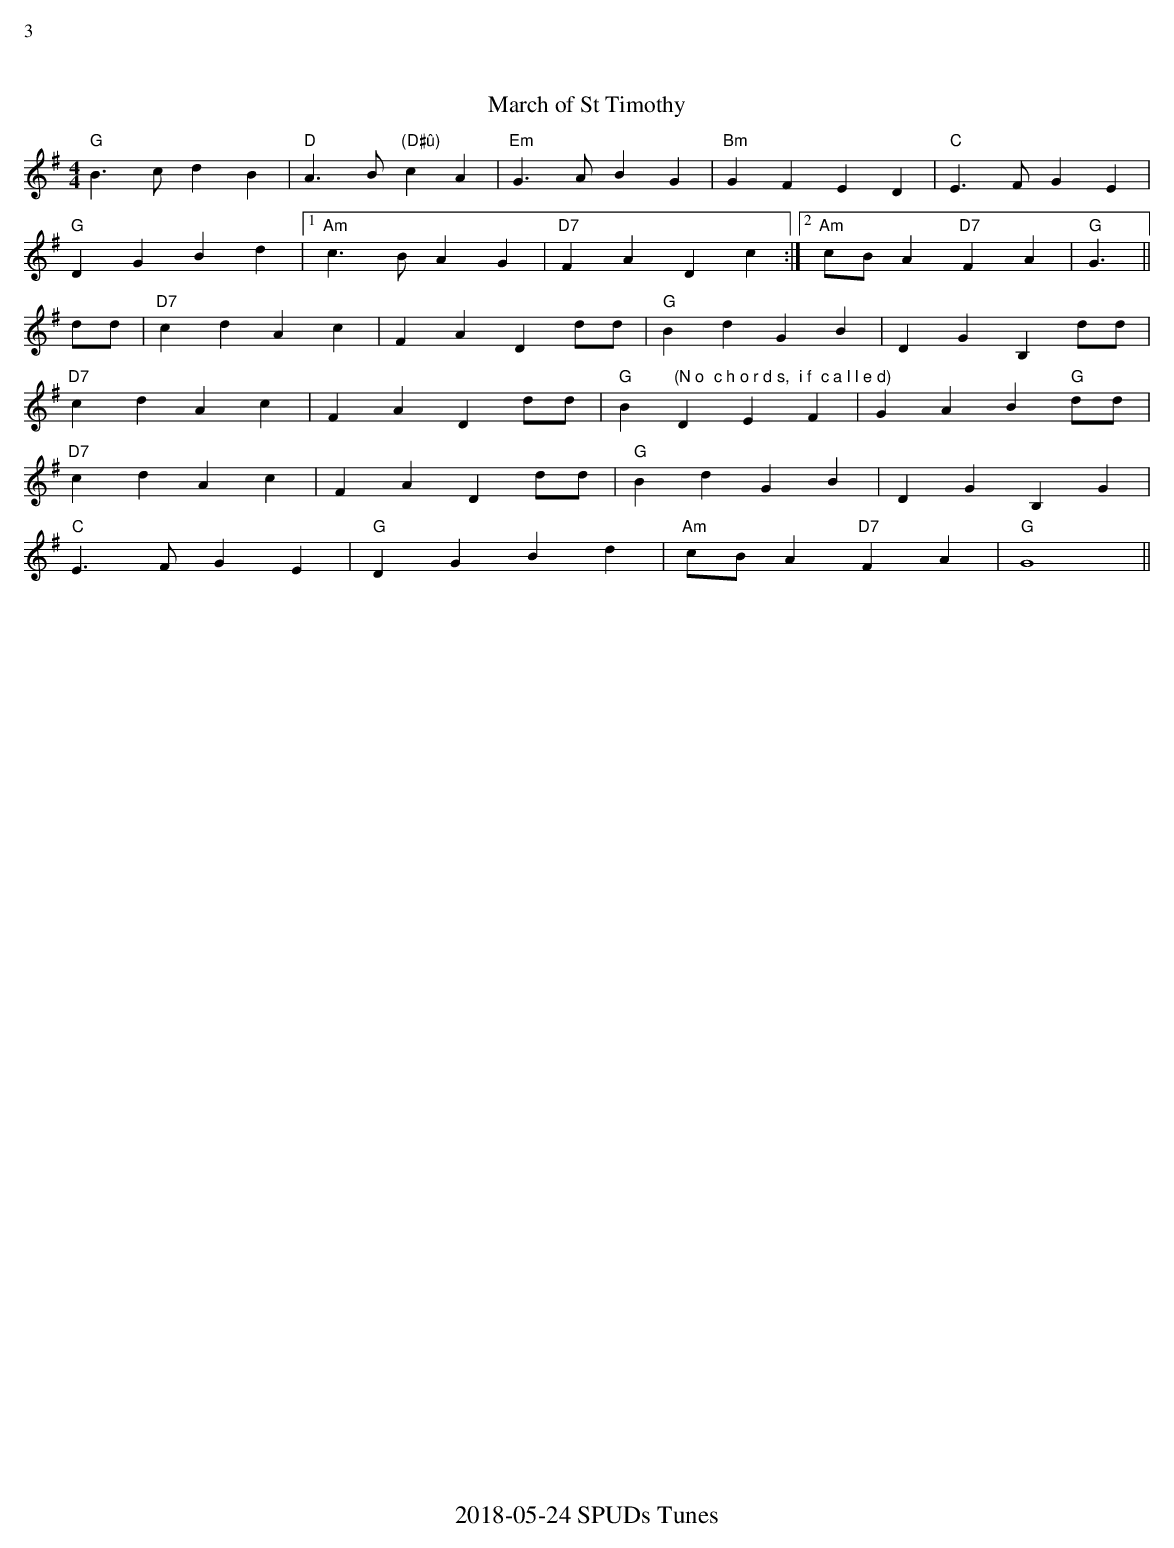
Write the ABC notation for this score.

X:1
%%text 3
T:March of St Timothy
M:4/4
L:1/4
K:G
"G"B>cdB|"D"A>B "(D#û)"cA|"Em"G>A BG|"Bm"GF ED|"C"E>FGE|
"G"DG Bd| [1"Am"c>B AG|"D7"FA Dc:|[2"Am"c/2B/2A "D7"FA|"G"G3/2 ||
d/2d/2|"D7"cd Ac|FA Dd/2d/2|"G"Bd GB|DG B,d/2d/2|
"D7"cd Ac|FA Dd/2d/2|"G"B"(N o  c h o r d s,  i f  c a l l e d)"D EF|GA B"G"d/2d/2|
"D7"cd Ac|FA Dd/2d/2|"G"Bd GB|DG B,G|
"C"E>F GE|"G"DG Bd|"Am"c/2B/2A "D7"FA|"G"G4||
